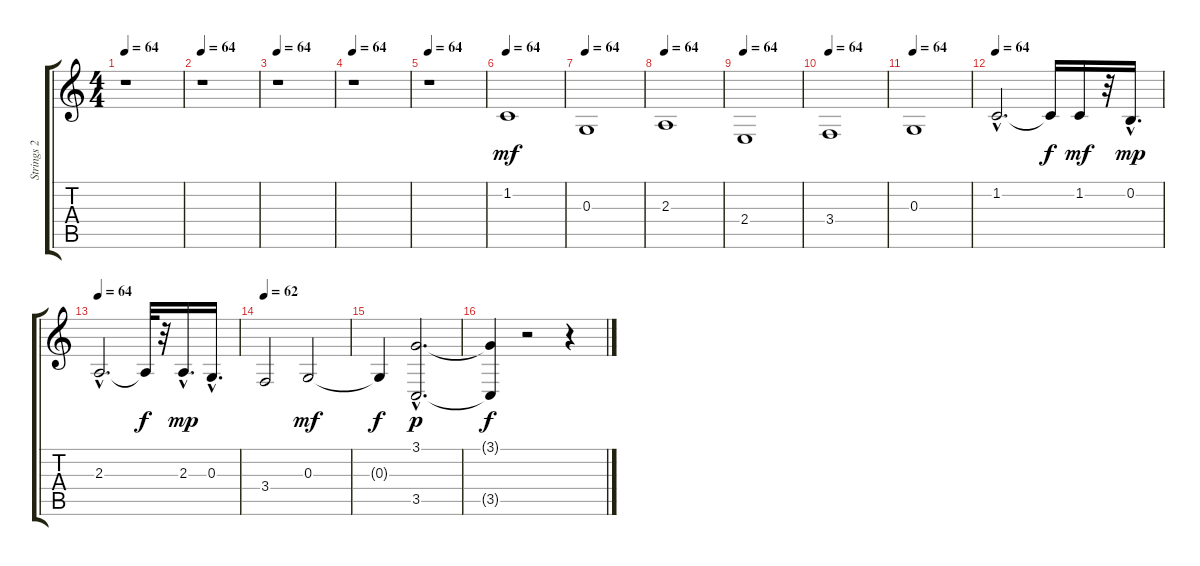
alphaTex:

\track ("Strings 2" "Strings 2") {instrument stringensemble2}
\staff {score tabs}
\tuning (E4 B3 G3 D3 A2 E2) {hide}
\ts (4 4)
\tempo 64
\clef g2
\ks c
r.1{dy f} |
\tempo 64
r.1 |
\tempo 64
r.1 |
\tempo 64
r.1 |
\tempo 64
r.1 |
\tempo 64
1.2.1{dy mf} |
\tempo 64
0.3.1 |
\tempo 64
2.3.1 |
\tempo 64
2.4.1 |
\tempo 64
3.4.1 |
\tempo 64
0.3.1 |
\tempo 64
1.2{hac}.2{d} 1.2{t}.16{dy f} 1.2.16{dy mf} r.32 0.2{hac}.16{d dy mp} |
\tempo 64
2.3{hac}.2{d} 2.3{t}.32{dy f} r.32 2.3{hac}.16{d dy mp} 0.3{hac}.16{d} |
\tempo 62
3.4.2 0.3.2{dy mf} |
0.3{t}.4{dy f} (3.1{hac} 3.5{hac}).2{d dy p} |
(3.1{t} 3.5{t}).4{dy f} r.2 r.4
